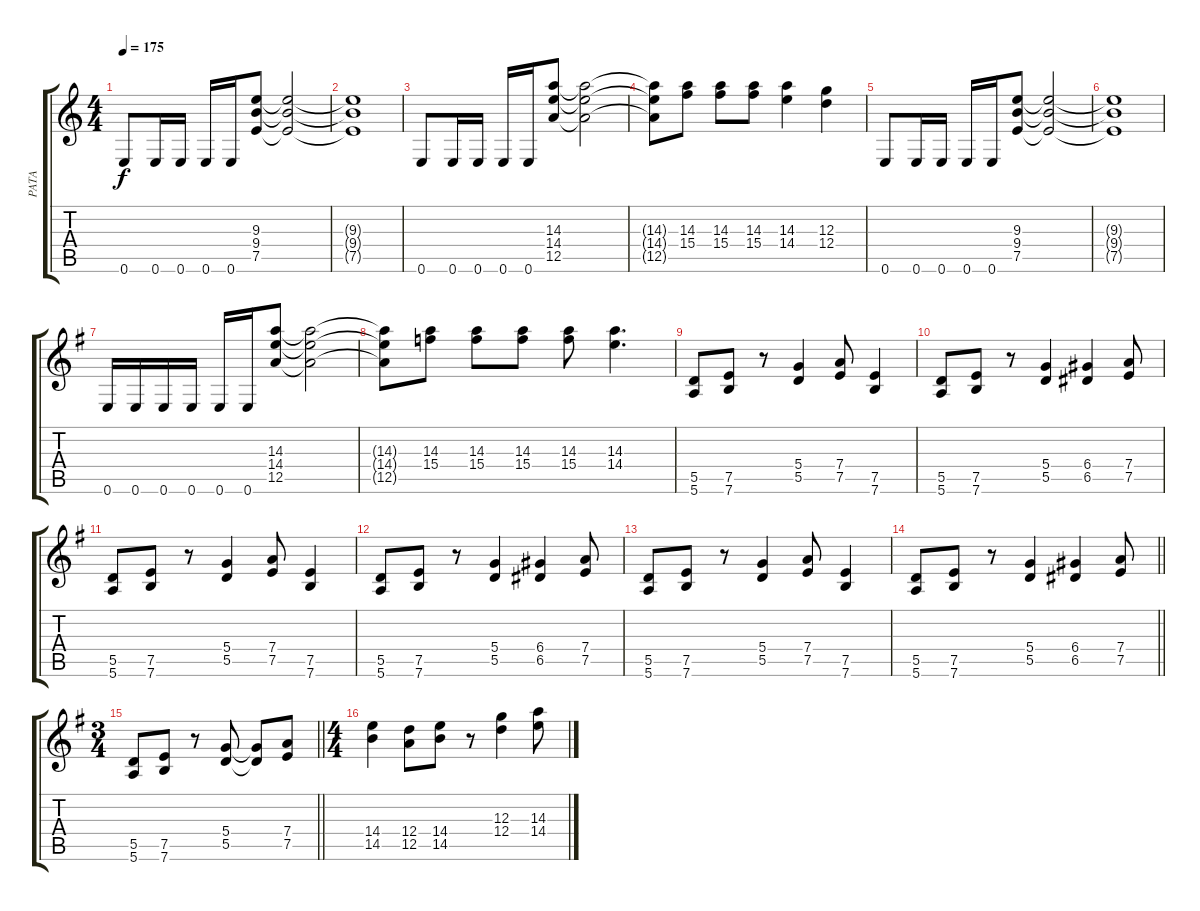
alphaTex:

\track ("PATA" "PATA") {instrument distortionguitar}
\staff {score tabs}
\tuning (E4 B3 G3 D3 A2 E2) {hide}
\ts (4 4)
\tempo 175
\clef g2
\ks c
0.6.8{dy f instrument distortionguitar} 0.6.16 0.6.16 0.6.16 0.6.16 (9.3 9.4 7.5).8 (9.3{t} 9.4{t} 7.5{t}).2 |
(9.3{t} 9.4{t} 7.5{t}).1 |
0.6.8 0.6.16 0.6.16 0.6.16 0.6.16 (14.3 14.4 12.5).8 (14.3{t} 14.4{t} 12.5{t}).2 |
(14.3{t} 14.4{t} 12.5{t}).8 (14.3 15.4).8 (14.3 15.4).8 (14.3 15.4).8 (14.3 14.4).4 (12.3 12.4).4 |
0.6.8 0.6.16 0.6.16 0.6.16 0.6.16 (9.3 9.4 7.5).8 (9.3{t} 9.4{t} 7.5{t}).2 |
(9.3{t} 9.4{t} 7.5{t}).1 |
\ks g
0.6.16 0.6.16 0.6.16 0.6.16 0.6.16 0.6.16 (14.3 14.4 12.5).8 (14.3{t} 14.4{t} 12.5{t}).2 |
(14.3{t} 14.4{t} 12.5{t}).8 (14.3 15.4).8 (14.3 15.4).8 (14.3 15.4).8 (14.3 15.4).8 (14.3 14.4).4{d} |
(5.5 5.6).8 (7.5 7.6).8 r.8 (5.4 5.5).4 (7.4 7.5).8 (7.5 7.6).4 |
(5.5 5.6).8 (7.5 7.6).8 r.8 (5.4 5.5).4 (6.4 6.5).4 (7.4 7.5).8 |
(5.5 5.6).8 (7.5 7.6).8 r.8 (5.4 5.5).4 (7.4 7.5).8 (7.5 7.6).4 |
(5.5 5.6).8 (7.5 7.6).8 r.8 (5.4 5.5).4 (6.4 6.5).4 (7.4 7.5).8 |
(5.5 5.6).8 (7.5 7.6).8 r.8 (5.4 5.5).4 (7.4 7.5).8 (7.5 7.6).4 |
\barLineRight lightlight
(5.5 5.6).8 (7.5 7.6).8 r.8 (5.4 5.5).4 (6.4 6.5).4 (7.4 7.5).8 |
\ts (3 4)
\barLineRight lightlight
(5.5 5.6).8 (7.5 7.6).8 r.8 (5.4 5.5).8 (5.4{t} 5.5{t}).8 (7.4 7.5).8 |
\ts (4 4)
(14.4 14.5).4 (12.4 12.5).8 (14.4 14.5).8 r.8 (12.3 12.4).4 (14.3 14.4).8
